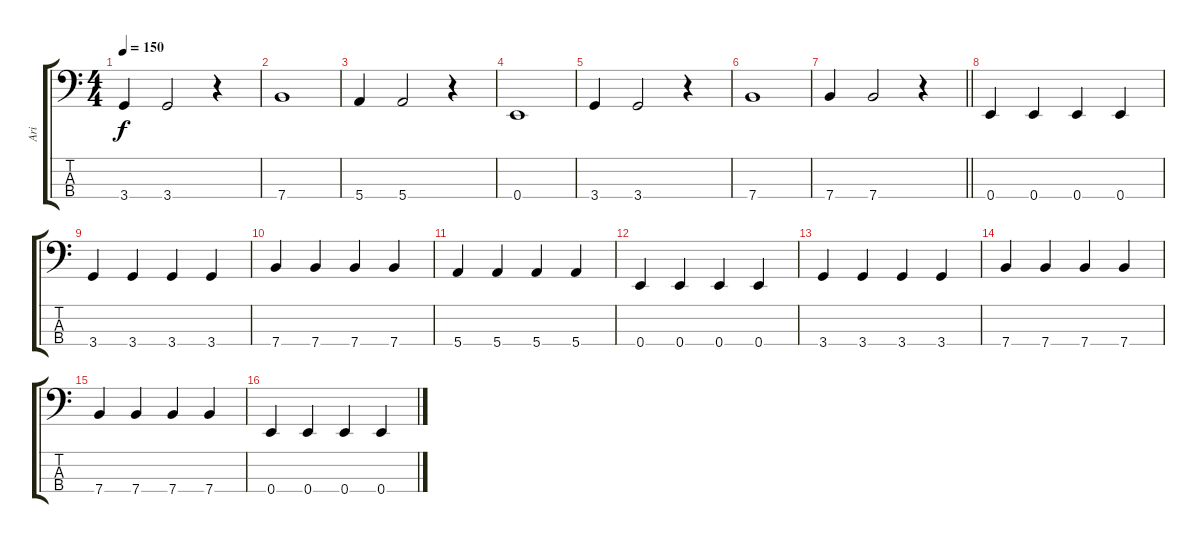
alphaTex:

\track ("Ari" "Ari") {instrument electricbassfinger}
\staff {score tabs}
\tuning (G2 D2 A1 E1) {hide}
\ts (4 4)
\tempo 150
\clef f4
\ks c
3.4.4{dy f} 3.4.2 r.4 |
7.4.1 |
5.4.4 5.4.2 r.4 |
0.4.1 |
3.4.4 3.4.2 r.4 |
7.4.1 |
\barLineRight lightlight
7.4.4 7.4.2 r.4 |
0.4.4 0.4.4 0.4.4 0.4.4 |
3.4.4 3.4.4 3.4.4 3.4.4 |
7.4.4 7.4.4 7.4.4 7.4.4 |
5.4.4 5.4.4 5.4.4 5.4.4 |
0.4.4 0.4.4 0.4.4 0.4.4 |
3.4.4 3.4.4 3.4.4 3.4.4 |
7.4.4 7.4.4 7.4.4 7.4.4 |
7.4.4 7.4.4 7.4.4 7.4.4 |
0.4.4 0.4.4 0.4.4 0.4.4
